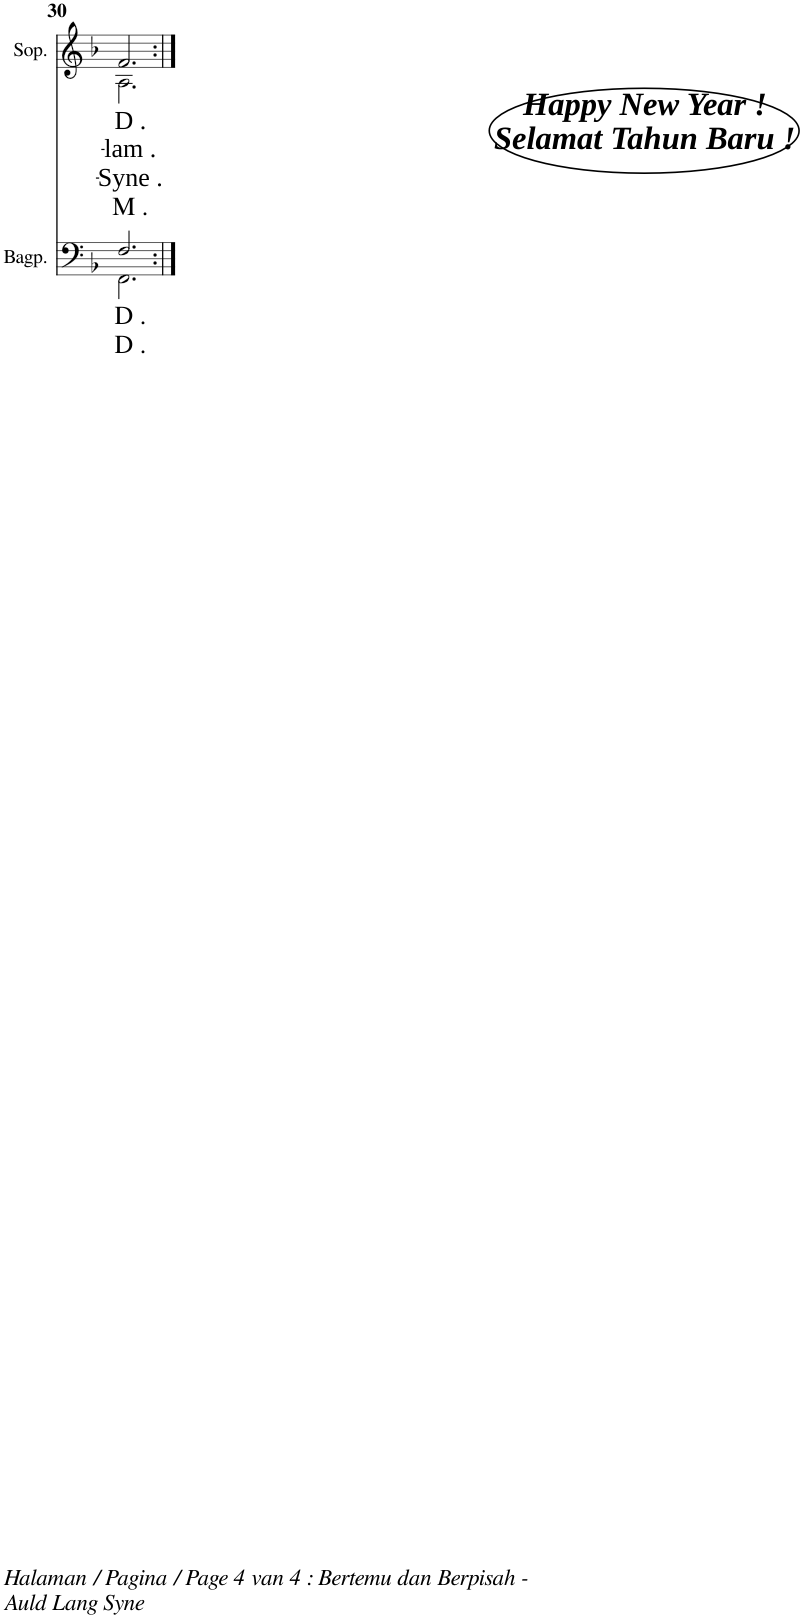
**kern	**text	**text	**kern	**text	**text	**text	**text
*part2	*part2	*part2	*part1	*part1	*part1	*part1	*part1
*staff2	*staff2	*staff2	*staff1	*staff1	*staff1	*staff1	*staff1
*I"Doedelzak	*	*	*I"Sopraan	*	*	*	*
*	*	*	*I'Sop.	*	*	*	*
!!LO:PB:g=z
*clefF4	*	*	*clefG2	*	*	*	*
*k[b-]	*	*	*k[b-]	*	*	*	*
*M4/4	*	*	*M4/4	*	*	*	*
=30	=30	=30	=30	=30	=30	=30	=30
!LO:TX:a:Bi:t=Happy New Year !	!	!	!	!	!	!	!
!LO:TX:a:t=Selamat Tahun Baru !	!	!	!	!	!	!	!
!	!LO:LY:b	!	!	!	!	!	!
*^	*	*	*	*	*	*	*
!	!	!	!LO:LY:b	!	!LO:LY:b	!LO:LY:b	!LO:LY:b	!
*	*	*	*	*^	*	*	*	*
!	!	!	!	!	!	!	!	!	!LO:LY:b
2.F/	2.FF\	.	D .	2.f/	2.A\	.	.	.	M .
*v	*v	*	*	*	*	*	*	*	*
*	*	*	*v	*v	*	*	*	*
=:|!	=:|!	=:|!	=:|!	=:|!	=:|!	=:|!	=:|!
*-	*-	*-	*-	*-	*-	*-	*-
